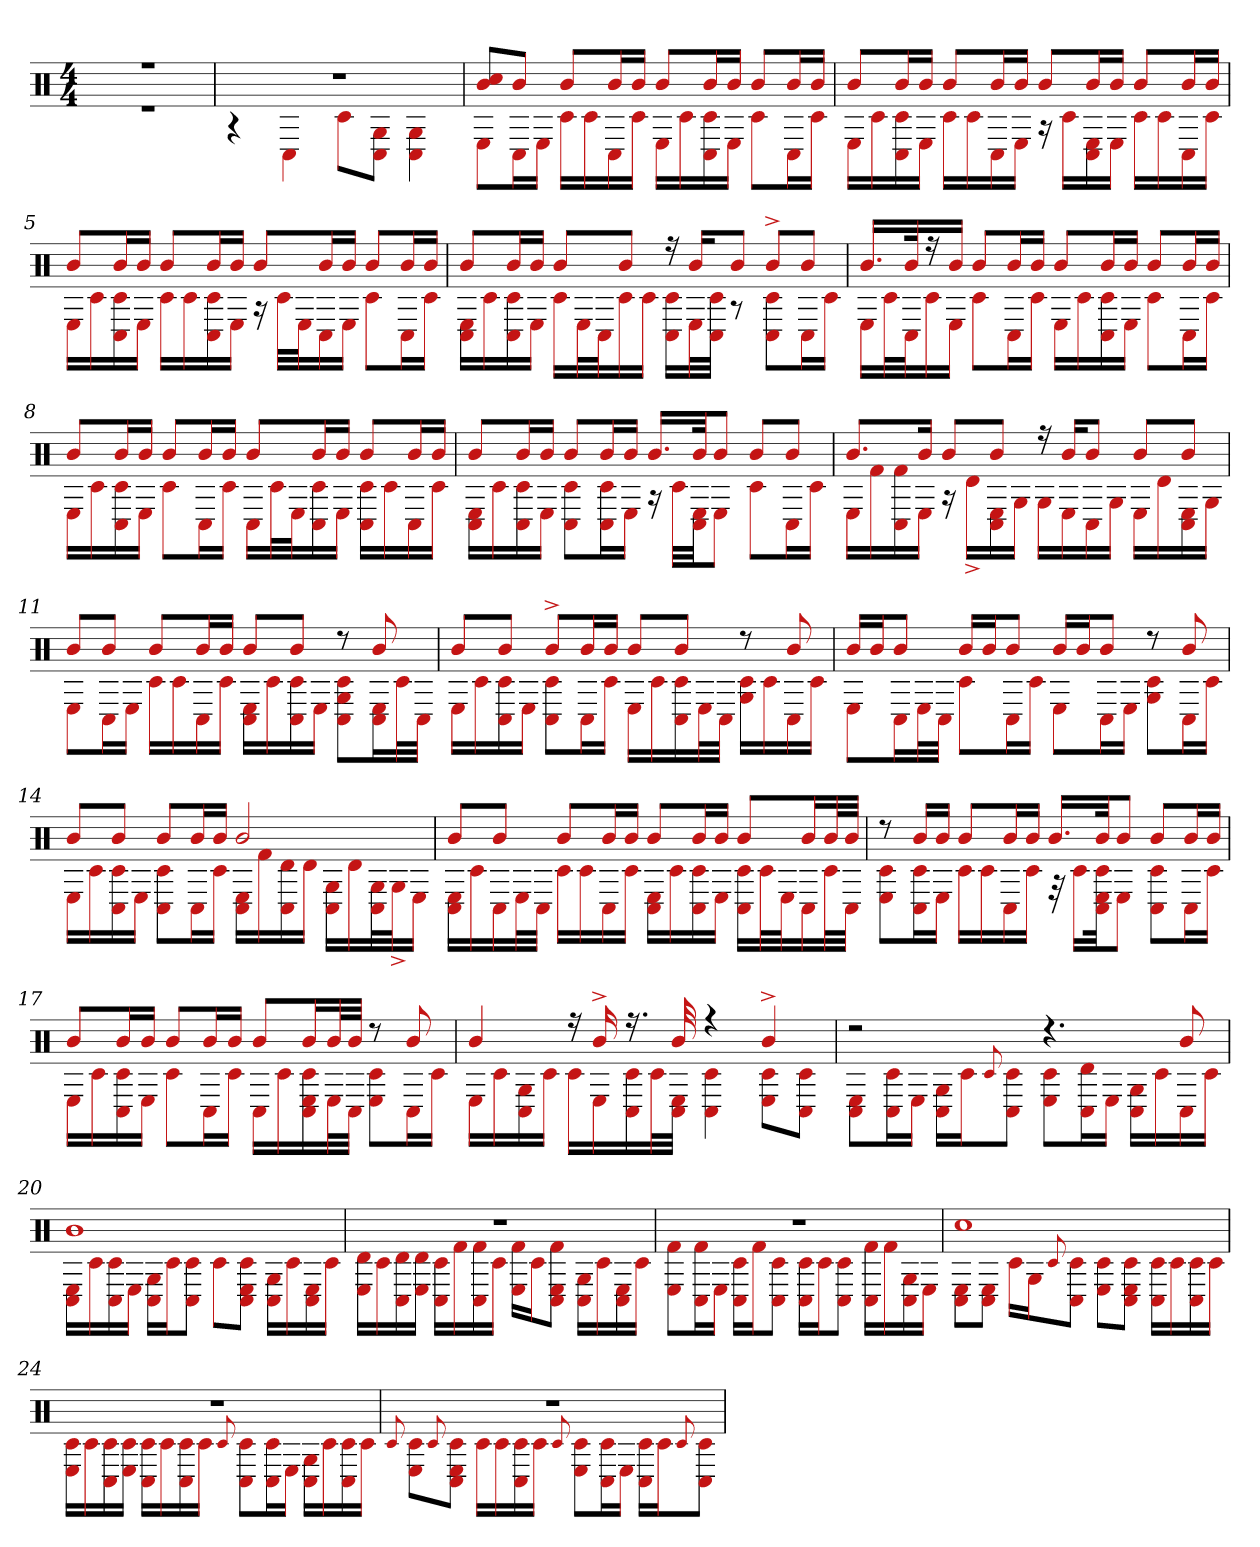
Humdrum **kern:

**kern
*part1
*staff1
*clefX
*k[]
*M4/4
=1
*^
1r	1r
=2	=2
1r	4r
.	4C#
.	8c#L
.	8C# 8GJ
.	4G 4C#
=3	=3
8cc# 8bL	8EL
8bJ	16C#L
.	16EJJ
8bL	16c#LL
.	16c#
16bL	16C#
16bJJ	16c#JJ
8bL	16ELL
.	16c#
16bL	16C# 16c#
16bJJ	16EJJ
8bL	8c#L
16bL	16C#L
16bJJ	16c#JJ
=4	=4
8bL	16ELL
.	16c#
16bL	16c# 16C#
16bJJ	16EJJ
8bL	16c#LL
.	16c#
16bL	16C#
16bJJ	16EJJ
8bL	16r
.	16c#LL
16bL	16C# 16E
16bJJ	16EJJ
8bL	16c#LL
.	16c#
16bL	16C#
16bJJ	16c#JJ
=5	=5
8bL	16ELL
.	16c#
16bL	16C# 16c#
16bJJ	16EJJ
8bL	16c#LL
.	16c#
16bL	16C# 16c#
16bJJ	16EJJ
8bL	16r
.	32c#LLL
.	32EJ
16bL	16C#
16bJJ	16EJJ
8bL	8c#L
16bL	16C#L
16bJJ	16c#JJ
=6	=6
8bL	16C# 16ELL
.	16c#
16bL	16C# 16c#
16bJJ	16EJJ
8bL	16c#LL
.	32EL
.	32C#J
8bJ	16c#
.	16c#JJ
16r	16C# 16c#LL
16bKL	32EL
.	32c# 32C#JJJ
8bJ	8r
8b^L	8C# 8c#L
8bJ	16C#L
.	16c#JJ
=7	=7
16.bLL	16ELL
.	32c#L
32bk	32C#J
16r	16c#
16bJJ	16EJJ
8bL	8c#L
16bL	16C#L
16bJJ	16c#JJ
8bL	16ELL
.	16c#
16bL	16c# 16C#
16bJJ	16EJJ
8bL	8c#L
16bL	16C#L
16bJJ	16c#JJ
=8	=8
8bL	16ELL
.	16c#
16bL	16c# 16C#
16bJJ	16EJJ
8bL	8c#L
16bL	16C#L
16bJJ	16c#JJ
8bL	16C#LL
.	32c#L
.	32EJ
16bL	16C# 16c#
16bJJ	16EJJ
8bL	16C# 16c#LL
.	16c#
16bL	16C#
16bJJ	16c#JJ
=9	=9
8bL	16C# 16ELL
.	16c#
16bL	16C# 16c#
16bJJ	16EJJ
8bL	8C# 8c#L
16bL	16C# 16c#L
16bJJ	16EJJ
16.bLL	16r
.	32c#LLL
32bJk	32C# 32EJJ
8bJ	8EJ
8bL	8c#L
8bJ	16C#L
.	16c#JJ
=10	=10
8.bL	16ELL
.	16f#
.	16f# 16C#
16bJk	16EJJ
8bL	16r
.	16d^LL
8bJ	16E 16C#
.	16GJJ
16r	16GLL
16bKL	16E
8bJ	16C#
.	16GJJ
8bL	16ELL
.	16d
8bJ	16E 16C#
.	16GJJ
=11	=11
8bL	8EL
8bJ	16C#L
.	16EJJ
8bL	16c#LL
.	16c#
16bL	16C#
16bJJ	16c#JJ
8bL	16C# 16ELL
.	16c#
8bJ	16C# 16c#
.	16EJJ
8r	8C# 8G 8c#L
8b	16E 16C#L
.	32c#L
.	32C#JJJ
=12	=12
8bL	16ELL
.	16c#
8bJ	16C# 16c#
.	16EJJ
8b^L	8C# 8c#L
16bL	16C#L
16bJJ	16c#JJ
8bL	16ELL
.	16c#
8bJ	16C# 16c#
.	32EL
.	32C#JJJ
8r	16c# 16GLL
.	16c#
8b	16C#
.	16c#JJ
=13	=13
16bLL	8EL
16bJ	.
8bJ	16C#L
.	32EL
.	32C#JJJ
16bLL	8c#L
16bJ	.
8bJ	16C#L
.	16c#JJ
16bLL	8EL
16bJ	.
8bJ	16C#L
.	16EJJ
8r	8G 8c#L
8b	16C#L
.	16c#JJ
=14	=14
8bL	16ELL
.	16c#
8bJ	16C# 16c#
.	16EJJ
8bL	8C# 8c#L
16bL	16C#L
16bJJ	16c#JJ
2b	16E 16C#LL
.	16f#
.	16d 16C#
.	16dJJ
.	16C# 16GLL
.	16d
.	32G 32C#L
.	32G^J
.	16EJJ
=15	=15
8bL	16C# 16ELL
.	16c#
8bJ	16C#
.	32EL
.	32C#JJJ
8bL	16c#LL
.	16c#
16bL	16C#
16bJJ	16c#JJ
8bL	16C# 16ELL
.	16c#
16bL	16C# 16c#
16bJJ	16EJJ
8bL	16C# 16c#LL
.	32c#L
.	32EJ
16bL	16C#
32bL	32c#L
32bJJJ	32C#JJJ
=16	=16
8r	8E 8c#L
16bLL	16C# 16c#L
16bJJ	16EJJ
8bL	16c#LL
.	16c#
16bL	16C#
16bJJ	16c#JJ
16.bLL	32r
.	16c#LL
32bJk	32c# 32C# 32EJk
8bJ	8EJ
8bL	8C# 8c#L
16bL	16C#L
16bJJ	16c#JJ
=17	=17
8bL	16ELL
.	16c#
16bL	16C# 16c#
16bJJ	16EJJ
8bL	8c#L
16bL	16C#L
16bJJ	16c#JJ
8bL	16C#LL
.	16c#
16bL	16C# 16E 16c#
32bL	32EL
32bJJJ	32C#JJJ
8r	8c# 8EL
8b	16C#L
.	16c#JJ
=18	=18
4b	16ELL
.	16c#
.	16C# 16G
.	16c#JJ
16r	16c#LL
16b^	16E
16.r	16c# 16C#
.	32c#L
32b	32E 32C#JJJ
4r	4c# 4C#
4b^	8E 8c#L
.	8C# 8c#J
=19	=19
2r	8C# 8EL
.	16C# 16c#L
.	16EJJ
.	16C# 16GLL
.	16c#J
.	8qqc#
.	8C# 8c#J
4.r	8E 8c#L
.	16C# 16dL
.	16EJJ
.	16C# 16GLL
.	16c#
8b	16C#
.	16c#JJ
=20	=20
1b	16C# 16ELL
.	16c#
.	16C# 16c#
.	16EJJ
.	16C# 16GLL
.	16c#J
.	8C# 8c#J
.	8c#L
.	8c# 8C# 8EJ
.	16C# 16GLL
.	16c#
.	16C# 16E
.	16c#JJ
=21	=21
1r	16d 16ELL
.	16c#
.	16d 16C#
.	16d 16EJJ
.	16C# 16c#LL
.	16f#
.	16C# 16f#
.	16c#JJ
.	16f# 16ELL
.	16c#J
.	8C# 8f# 8EJ
.	16C# 16GLL
.	16c#
.	16E 16C#
.	16c#JJ
=22	=22
1r	8E 8f#L
.	16C# 16f#L
.	16EJJ
.	16C# 16c#LL
.	16f#J
.	8C# 8c#J
.	16C# 16c#LL
.	16c#J
.	8C# 8c#J
.	16C# 16f#LL
.	16f#
.	16G 16C#
.	16EJJ
=23	=23
1cc#	8E 8C#L
.	8C# 8EJ
.	16c#LL
.	16GJ
.	8qqc#
.	8C# 8c#J
.	8E 8c#L
.	8C# 8c# 8EJ
.	16C# 16c#LL
.	16c#
.	16c# 16C#
.	16c#JJ
=24	=24
1r	16c# 16ELL
.	16c#
.	16C# 16c#
.	16E 16c#JJ
.	16C# 16c#LL
.	16c#
.	16C# 16c#
.	16c#JJ
.	8qqc#
.	8C# 8c#L
.	16C# 16c#L
.	16EJJ
.	16C# 16GLL
.	16c#
.	16C# 16c#
.	16c#JJ
=25	=25
.	8qqc#
1r	8E 8c#L
.	8qqc#
.	8C# 8E 8c#J
.	16c#LL
.	16c#
.	16C# 16c#
.	16c#JJ
.	8qqc#
.	8E 8c#L
.	16C# 16c#L
.	16EJJ
.	16C# 16c#LL
.	16c#J
.	8qqc#
.	8C# 8c#J
*v	*v
=
*-
